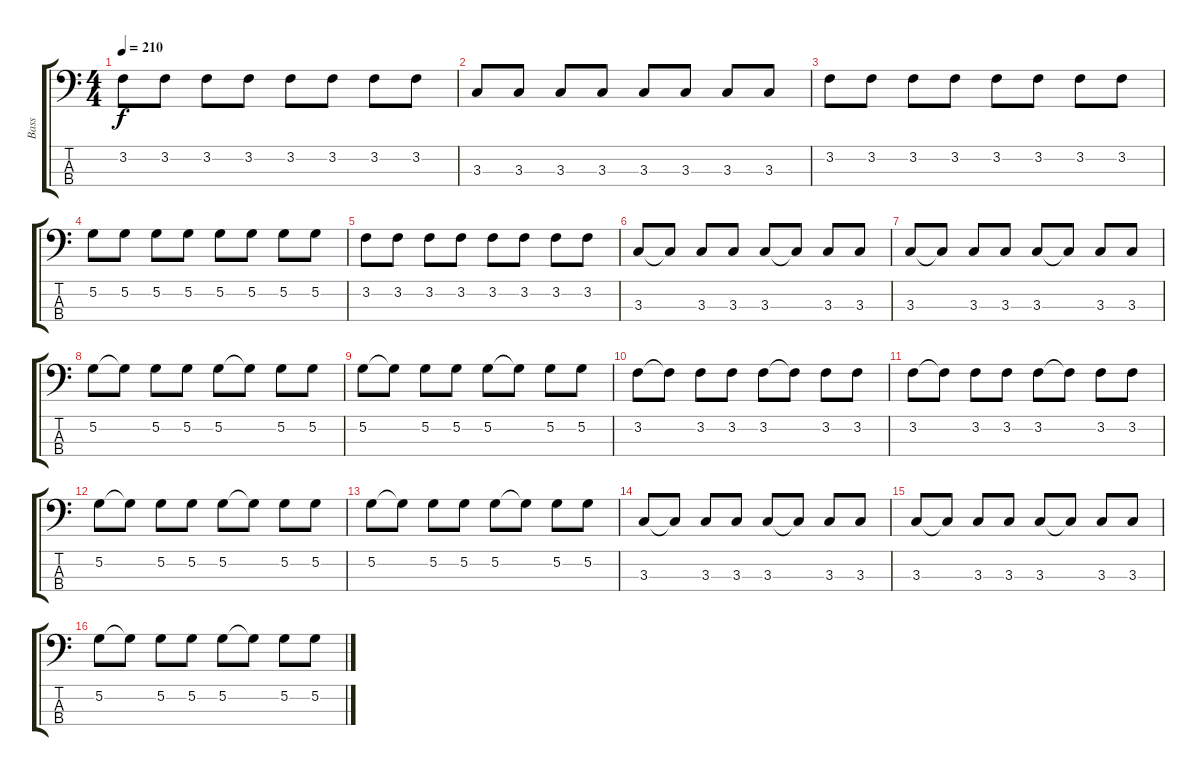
\track ("Bass" "Bass") {instrument electricbasspick}
\staff {score tabs}
\tuning (G2 D2 A1 E1) {hide}
\ts (4 4)
\tempo 210
\clef f4
\ks c
3.2.8{dy f} 3.2.8 3.2.8 3.2.8 3.2.8 3.2.8 3.2.8 3.2.8 |
3.3.8 3.3.8 3.3.8 3.3.8 3.3.8 3.3.8 3.3.8 3.3.8 |
3.2.8 3.2.8 3.2.8 3.2.8 3.2.8 3.2.8 3.2.8 3.2.8 |
5.2.8 5.2.8 5.2.8 5.2.8 5.2.8 5.2.8 5.2.8 5.2.8 |
3.2.8 3.2.8 3.2.8 3.2.8 3.2.8 3.2.8 3.2.8 3.2.8 |
3.3.8 3.3{t}.8 3.3.8 3.3.8 3.3.8 3.3{t}.8 3.3.8 3.3.8 |
3.3.8 3.3{t}.8 3.3.8 3.3.8 3.3.8 3.3{t}.8 3.3.8 3.3.8 |
5.2.8 5.2{t}.8 5.2.8 5.2.8 5.2.8 5.2{t}.8 5.2.8 5.2.8 |
5.2.8 5.2{t}.8 5.2.8 5.2.8 5.2.8 5.2{t}.8 5.2.8 5.2.8 |
3.2.8 3.2{t}.8 3.2.8 3.2.8 3.2.8 3.2{t}.8 3.2.8 3.2.8 |
3.2.8 3.2{t}.8 3.2.8 3.2.8 3.2.8 3.2{t}.8 3.2.8 3.2.8 |
5.2.8 5.2{t}.8 5.2.8 5.2.8 5.2.8 5.2{t}.8 5.2.8 5.2.8 |
5.2.8 5.2{t}.8 5.2.8 5.2.8 5.2.8 5.2{t}.8 5.2.8 5.2.8 |
3.3.8 3.3{t}.8 3.3.8 3.3.8 3.3.8 3.3{t}.8 3.3.8 3.3.8 |
3.3.8 3.3{t}.8 3.3.8 3.3.8 3.3.8 3.3{t}.8 3.3.8 3.3.8 |
5.2.8 5.2{t}.8 5.2.8 5.2.8 5.2.8 5.2{t}.8 5.2.8 5.2.8
